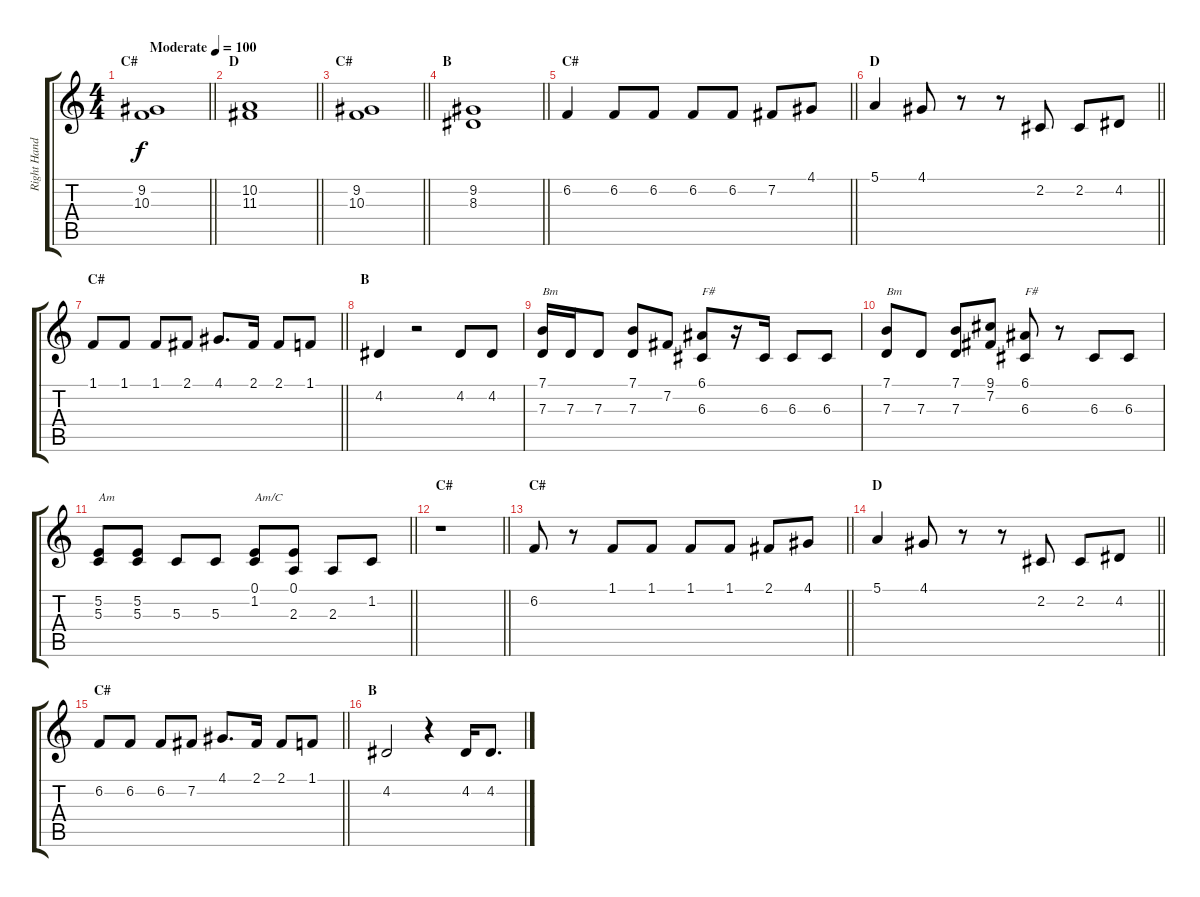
\track ("Right Hand" "Right Hand") {instrument acousticgrandpiano}
\staff {score tabs}
\tuning (E4 B3 G3 D3 A2 E2) {hide}
\ts (4 4)
\section ("" "C#")
\tempo (100 "Moderate")
\clef g2
\barLineRight lightlight
\ks c
(9.2 10.3).1{dy f instrument acousticgrandpiano} |
\section ("" "D")
\barLineRight lightlight
(10.2 11.3).1 |
\section ("" "C#")
\barLineRight lightlight
(9.2 10.3).1 |
\section ("" "B")
\barLineRight lightlight
(9.2 8.3).1 |
\section ("" "C#")
\barLineRight lightlight
6.2.4 6.2.8 6.2.8 6.2.8 6.2.8 7.2.8 4.1.8 |
\section ("" "D")
\barLineRight lightlight
5.1.4 4.1.8 r.8 r.8 2.2.8 2.2.8 4.2.8 |
\section ("" "C#")
\barLineRight lightlight
1.1.8 1.1.8 1.1.8 2.1.8 4.1.8{d} 2.1.16 2.1.8 1.1.8 |
\section ("" "B")
4.2.4 r.2 4.2.8 4.2.8 |
(7.1 7.3).16{txt "Bm"} 7.3.16 7.3.8 (7.1 7.3).8 7.2.8 (6.1 6.3).8{txt "F#"} r.16 6.3.16 6.3.8 6.3.8 |
(7.1 7.3).8{txt "Bm"} 7.3.8 (7.1 7.3).8 (9.1 7.2).8 (6.1 6.3).8{txt "F#"} r.8 6.3.8 6.3.8 |
\barLineRight lightlight
(5.2 5.3).8{txt "Am"} (5.2 5.3).8 5.3.8 5.3.8 (0.1 1.2).8{txt "Am/C"} (0.1 2.3).8 2.3.8 1.2.8 |
\section ("" "C#")
\barLineRight lightlight
r.1 |
\section ("" "C#")
\barLineRight lightlight
6.2.8 r.8 1.1.8 1.1.8 1.1.8 1.1.8 2.1.8 4.1.8 |
\section ("" "D")
\barLineRight lightlight
5.1.4 4.1.8 r.8 r.8 2.2.8 2.2.8 4.2.8 |
\section ("" "C#")
\barLineRight lightlight
6.2.8 6.2.8 6.2.8 7.2.8 4.1.8{d} 2.1.16 2.1.8 1.1.8 |
\section ("" "B")
4.2.2 r.4 4.2.16 4.2.8{d}
